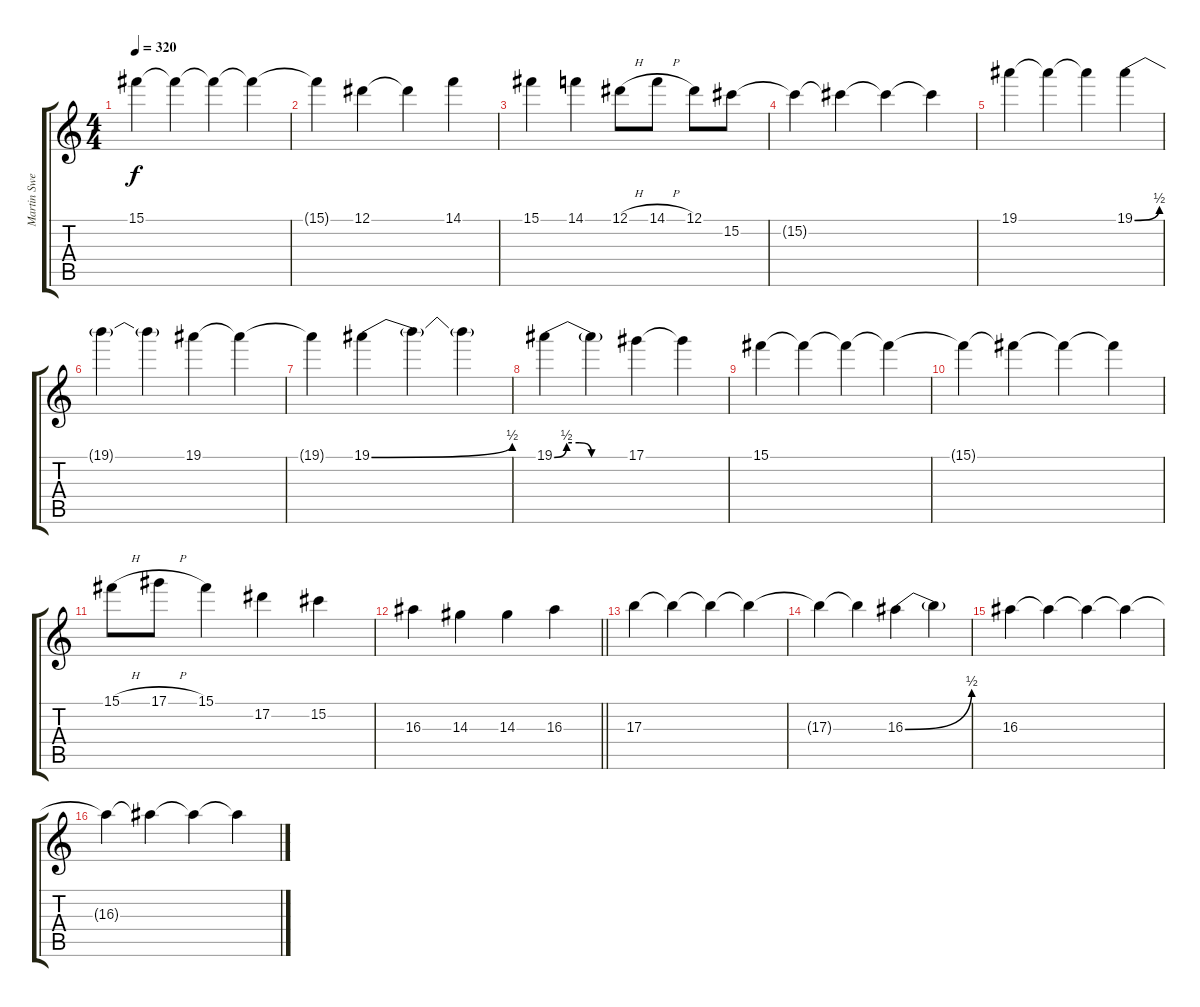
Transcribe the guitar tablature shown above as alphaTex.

\track ("Martin Sweet (Solo Guitar)" "Martin Swe") {instrument overdrivenguitar}
\staff {score tabs}
\tuning (Eb4 Bb3 Gb3 Db3 Ab2 Eb2) {hide}
\ts (4 4)
\tempo 320
\clef g2
\ks c
15.1.4{dy f} 15.1{t}.4 15.1{t}.4 15.1{t}.4 |
15.1{t}.4 12.1.4 12.1{t}.4 14.1.4 |
15.1.4 14.1.4 12.1{h}.8 14.1{h}.8 12.1.8 15.2.8 |
15.2{t}.4 15.2{t}.4 15.2{t}.4 15.2{t}.4 |
19.1.4 19.1{t}.4 19.1{t}.4 19.1{be (bend 0 0 60 2)}.4 |
19.1{t}.4 19.1{t}.4 19.1.4 19.1{t}.4 |
19.1{t}.4 19.1{be (bend 0 0 60 2)}.4 19.1{t}.4 19.1{t}.4 |
19.1{be (custom 0 0 10 2 20 2 30 0 60 0)}.4 19.1{t}.4 17.1.4 17.1{t}.4 |
15.1.4 15.1{t}.4 15.1{t}.4 15.1{t}.4 |
15.1{t}.4 15.1{t}.4 15.1{t}.4 15.1{t}.4 |
15.1{h}.8 17.1{h}.8 15.1.4 17.2.4 15.2.4 |
\barLineRight lightlight
16.3.4 14.3.4 14.3.4 16.3.4 |
17.3.4 17.3{t}.4 17.3{t}.4 17.3{t}.4 |
17.3{t}.4 17.3{t}.4 16.3{be (bend 0 0 60 2)}.4 16.3{t}.4 |
16.3.4 16.3{t}.4 16.3{t}.4 16.3{t}.4 |
16.3{t}.4 16.3{t}.4 16.3{t}.4 16.3{t}.4
